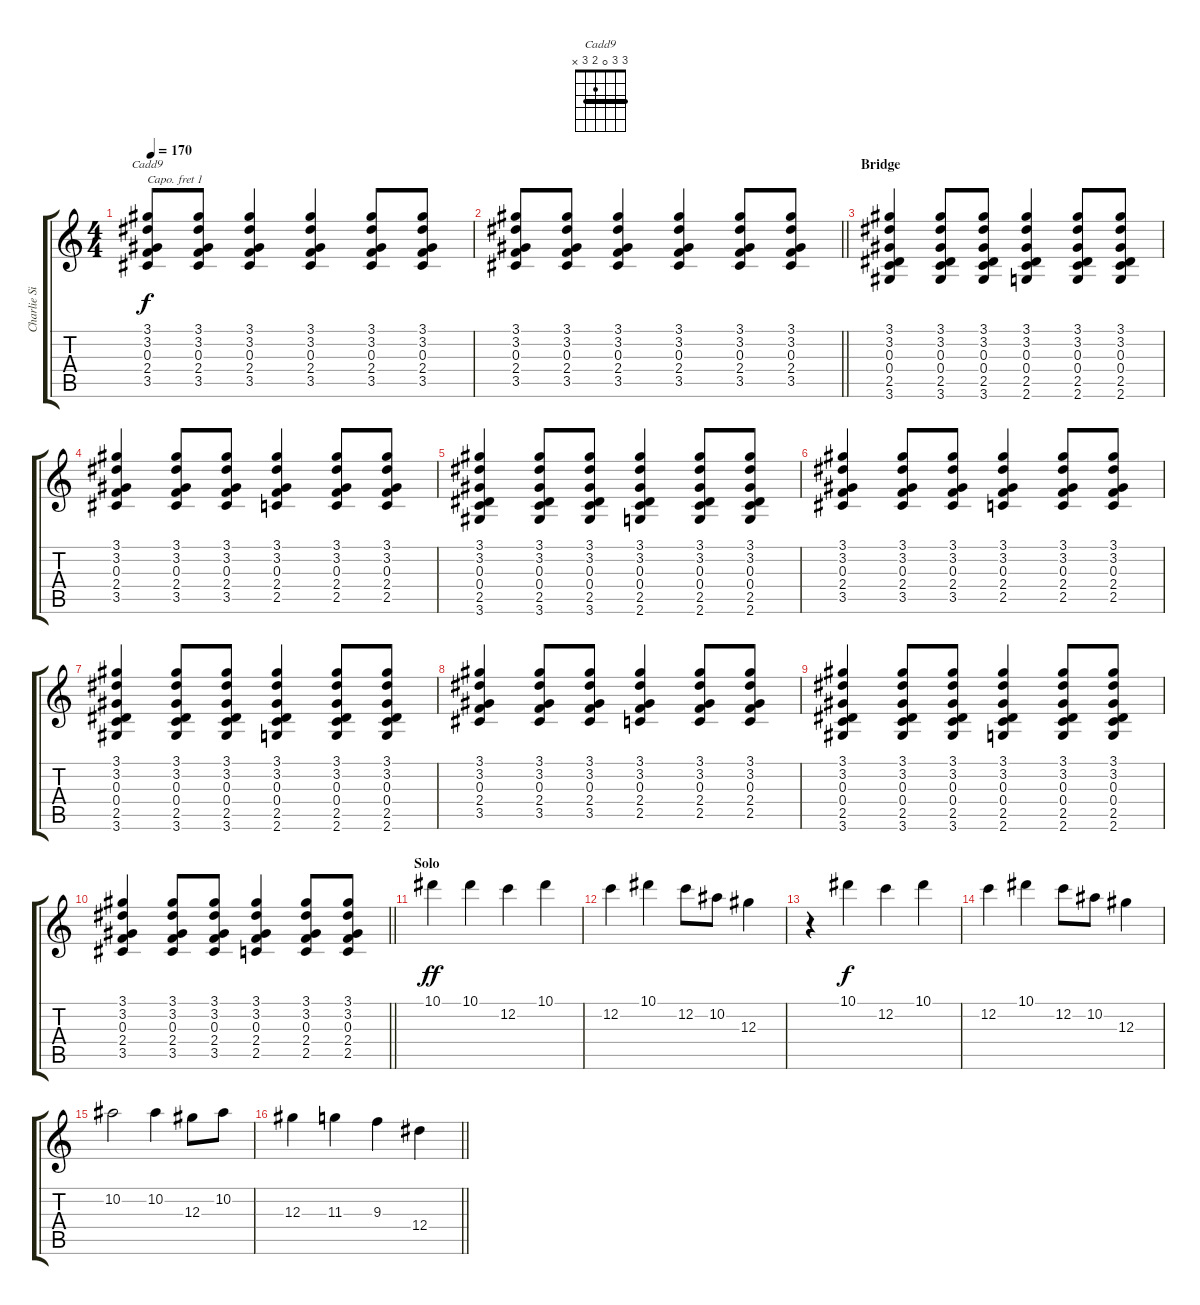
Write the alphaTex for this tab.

\track ("Charlie Simpson" "Charlie Si") {instrument overdrivenguitar}
\staff {score tabs}
\capo 1
\tuning (E4 B3 G3 D3 A2 E2) {hide}
\chord ("Cadd9" 3 3 0 2 3 x) {barre 3}
\ts (4 4)
\tempo 170
\clef g2
\ks c
(3.1 3.2 0.3 2.4 3.5).8{ch "Cadd9" dy f} (3.1 3.2 0.3 2.4 3.5).8 (3.1 3.2 0.3 2.4 3.5).4 (3.1 3.2 0.3 2.4 3.5).4 (3.1 3.2 0.3 2.4 3.5).8 (3.1 3.2 0.3 2.4 3.5).8 |
\barLineRight lightlight
(3.1 3.2 0.3 2.4 3.5).8 (3.1 3.2 0.3 2.4 3.5).8 (3.1 3.2 0.3 2.4 3.5).4 (3.1 3.2 0.3 2.4 3.5).4 (3.1 3.2 0.3 2.4 3.5).8 (3.1 3.2 0.3 2.4 3.5).8 |
\section ("" "Bridge")
(3.1 3.2 0.3 0.4 2.5 3.6).4 (3.1 3.2 0.3 0.4 2.5 3.6).8 (3.1 3.2 0.3 0.4 2.5 3.6).8 (3.1 3.2 0.3 0.4 2.5 2.6).4 (3.1 3.2 0.3 0.4 2.5 2.6).8 (3.1 3.2 0.3 0.4 2.5 2.6).8 |
(3.1 3.2 0.3 2.4 3.5).4 (3.1 3.2 0.3 2.4 3.5).8 (3.1 3.2 0.3 2.4 3.5).8 (3.1 3.2 0.3 2.4 2.5).4 (3.1 3.2 0.3 2.4 2.5).8 (3.1 3.2 0.3 2.4 2.5).8 |
(3.1 3.2 0.3 0.4 2.5 3.6).4 (3.1 3.2 0.3 0.4 2.5 3.6).8 (3.1 3.2 0.3 0.4 2.5 3.6).8 (3.1 3.2 0.3 0.4 2.5 2.6).4 (3.1 3.2 0.3 0.4 2.5 2.6).8 (3.1 3.2 0.3 0.4 2.5 2.6).8 |
(3.1 3.2 0.3 2.4 3.5).4 (3.1 3.2 0.3 2.4 3.5).8 (3.1 3.2 0.3 2.4 3.5).8 (3.1 3.2 0.3 2.4 2.5).4 (3.1 3.2 0.3 2.4 2.5).8 (3.1 3.2 0.3 2.4 2.5).8 |
(3.1 3.2 0.3 0.4 2.5 3.6).4 (3.1 3.2 0.3 0.4 2.5 3.6).8 (3.1 3.2 0.3 0.4 2.5 3.6).8 (3.1 3.2 0.3 0.4 2.5 2.6).4 (3.1 3.2 0.3 0.4 2.5 2.6).8 (3.1 3.2 0.3 0.4 2.5 2.6).8 |
(3.1 3.2 0.3 2.4 3.5).4 (3.1 3.2 0.3 2.4 3.5).8 (3.1 3.2 0.3 2.4 3.5).8 (3.1 3.2 0.3 2.4 2.5).4 (3.1 3.2 0.3 2.4 2.5).8 (3.1 3.2 0.3 2.4 2.5).8 |
(3.1 3.2 0.3 0.4 2.5 3.6).4 (3.1 3.2 0.3 0.4 2.5 3.6).8 (3.1 3.2 0.3 0.4 2.5 3.6).8 (3.1 3.2 0.3 0.4 2.5 2.6).4 (3.1 3.2 0.3 0.4 2.5 2.6).8 (3.1 3.2 0.3 0.4 2.5 2.6).8 |
\barLineRight lightlight
(3.1 3.2 0.3 2.4 3.5).4 (3.1 3.2 0.3 2.4 3.5).8 (3.1 3.2 0.3 2.4 3.5).8 (3.1 3.2 0.3 2.4 2.5).4 (3.1 3.2 0.3 2.4 2.5).8 (3.1 3.2 0.3 2.4 2.5).8 |
\section ("" "Solo")
10.1.4{dy ff} 10.1.4 12.2.4 10.1.4 |
12.2.4 10.1.4 12.2.8 10.2.8 12.3.4 |
r.4 10.1.4{dy f} 12.2.4 10.1.4 |
12.2.4 10.1.4 12.2.8 10.2.8 12.3.4 |
10.2.2 10.2.4 12.3.8 10.2.8 |
\barLineRight lightlight
12.3.4 11.3.4 9.3.4 12.4.4
